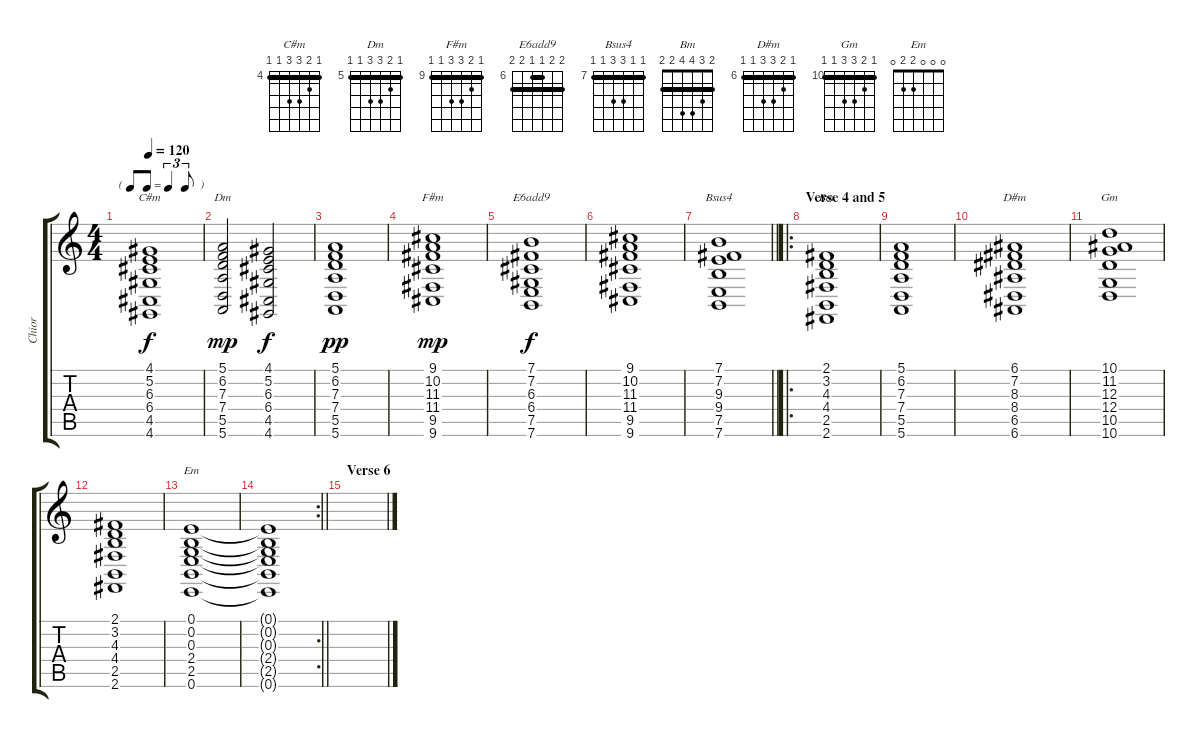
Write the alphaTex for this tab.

\track ("Chior" "Chior") {instrument choiraahs}
\staff {score tabs}
\tuning (E4 B3 G3 D3 A2 E2) {hide}
\chord ("C#m" 4 5 6 6 4 4) {firstfret 4 barre 4}
\chord ("Dm" 5 6 7 7 5 5) {firstfret 5 barre 5}
\chord ("F#m" 9 10 11 11 9 9) {firstfret 9 barre 9}
\chord ("E6add9" 7 7 6 6 7 7) {firstfret 6 barre (6 7)}
\chord ("Bsus4" 7 7 9 9 7 7) {firstfret 7 barre 7}
\chord ("Bm" 2 3 4 4 2 2) {barre 2}
\chord ("D#m" 6 7 8 8 6 6) {firstfret 6 barre 6}
\chord ("Gm" 10 11 12 12 10 10) {firstfret 10 barre 10}
\chord ("Em" 0 0 0 2 2 0)
\ts (4 4)
\tf triplet8th
\tempo 120
\clef g2
\ks c
(4.1 5.2 6.3 6.4 4.5 4.6).1{ch "C#m" dy f} |
(5.1 6.2 7.3 7.4 5.5 5.6).2{ch "Dm" dy mp} (4.1 5.2 6.3 6.4 4.5 4.6).2{dy f} |
(5.1 6.2 7.3 7.4 5.5 5.6).1{dy pp} |
(9.1 10.2 11.3 11.4 9.5 9.6).1{ch "F#m" dy mp} |
(7.1 7.2 6.3 6.4 7.5 7.6).1{ch "E6add9" dy f} |
(9.1 10.2 11.3 11.4 9.5 9.6).1 |
\barLineRight lightlight
(7.1 7.2 9.3 9.4 7.5 7.6).1{ch "Bsus4"} |
\ro
\section ("" "Verse 4 and 5")
(2.1 3.2 4.3 4.4 2.5 2.6).1{ch "Bm"} |
(5.1 6.2 7.3 7.4 5.5 5.6).1 |
(6.1 7.2 8.3 8.4 6.5 6.6).1{ch "D#m"} |
(10.1 11.2 12.3 12.4 10.5 10.6).1{ch "Gm"} |
(2.1 3.2 4.3 4.4 2.5 2.6).1 |
(0.1 0.2 0.3 2.4 2.5 0.6).1{ch "Em"} |
\rc 2
\barLineRight lightlight
(0.1{t} 0.2{t} 0.3{t} 2.4{t} 2.5{t} 0.6{t}).1 |
\section ("" "Verse 6")
